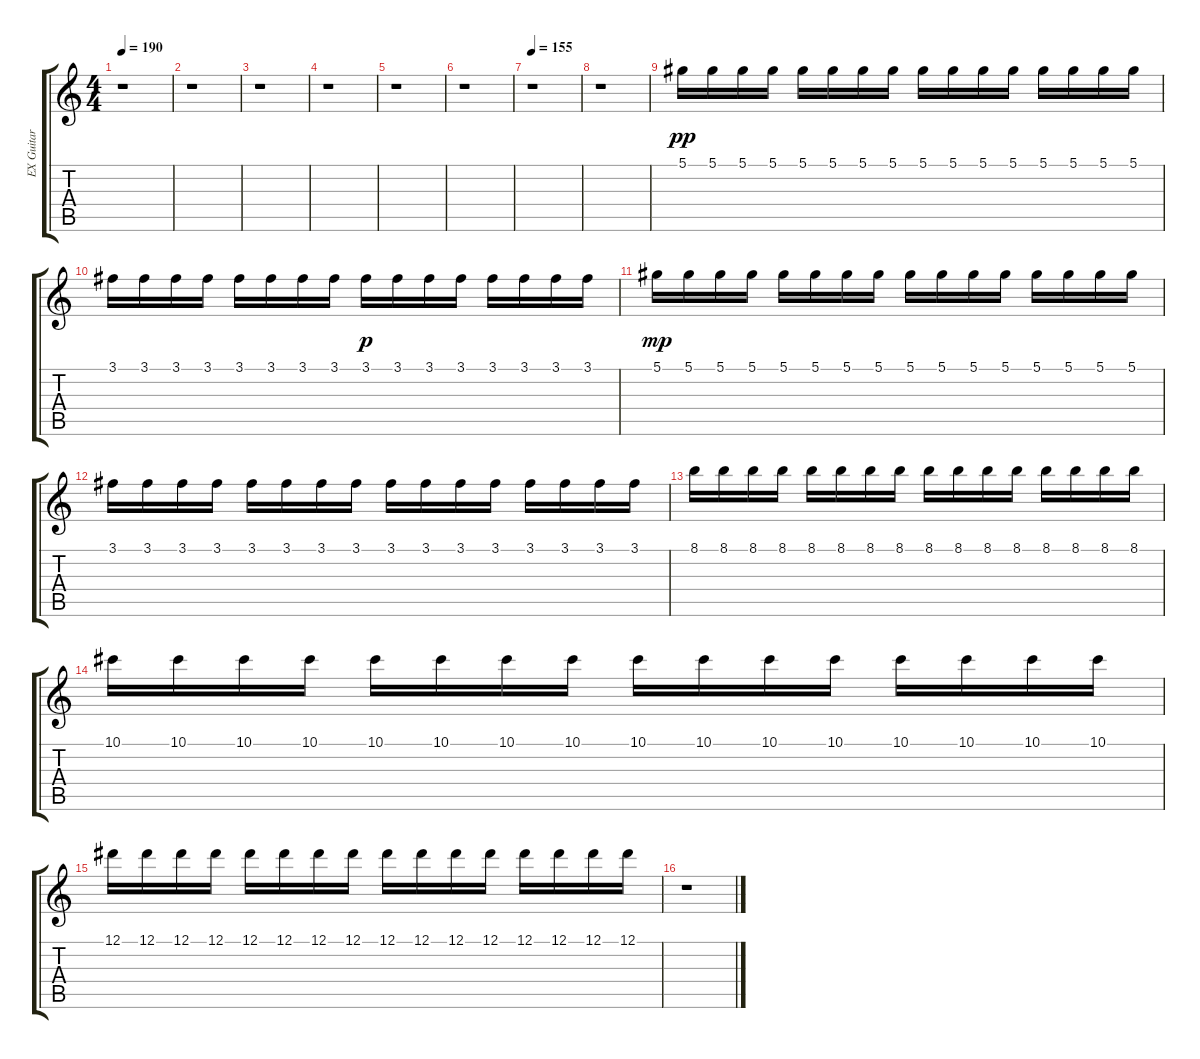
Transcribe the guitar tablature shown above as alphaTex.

\track ("EX Guitar" "EX Guitar") {instrument acousticguitarsteel}
\staff {score tabs}
\tuning (Eb4 Bb3 Gb3 Db3 Ab2 Db2) {hide}
\ts (4 4)
\tempo 190
\clef g2
\ks c
r.1{dy pp} |
r.1 |
r.1 |
r.1 |
r.1 |
r.1 |
\tempo 155
r.1 |
r.1 |
5.1.16 5.1.16 5.1.16 5.1.16 5.1.16 5.1.16 5.1.16 5.1.16 5.1.16 5.1.16 5.1.16 5.1.16 5.1.16 5.1.16 5.1.16 5.1.16 |
3.1.16 3.1.16 3.1.16 3.1.16 3.1.16 3.1.16 3.1.16 3.1.16 3.1.16{dy p} 3.1.16 3.1.16 3.1.16 3.1.16 3.1.16 3.1.16 3.1.16 |
5.1.16{dy mp} 5.1.16 5.1.16 5.1.16 5.1.16 5.1.16 5.1.16 5.1.16 5.1.16 5.1.16 5.1.16 5.1.16 5.1.16 5.1.16 5.1.16 5.1.16 |
3.1.16 3.1.16 3.1.16 3.1.16 3.1.16 3.1.16 3.1.16 3.1.16 3.1.16 3.1.16 3.1.16 3.1.16 3.1.16 3.1.16 3.1.16 3.1.16 |
8.1.16 8.1.16 8.1.16 8.1.16 8.1.16 8.1.16 8.1.16 8.1.16 8.1.16 8.1.16 8.1.16 8.1.16 8.1.16 8.1.16 8.1.16 8.1.16 |
10.1.16 10.1.16 10.1.16 10.1.16 10.1.16 10.1.16 10.1.16 10.1.16 10.1.16 10.1.16 10.1.16 10.1.16 10.1.16 10.1.16 10.1.16 10.1.16 |
12.1.16 12.1.16 12.1.16 12.1.16 12.1.16 12.1.16 12.1.16 12.1.16 12.1.16 12.1.16 12.1.16 12.1.16 12.1.16 12.1.16 12.1.16 12.1.16 |
r.1
